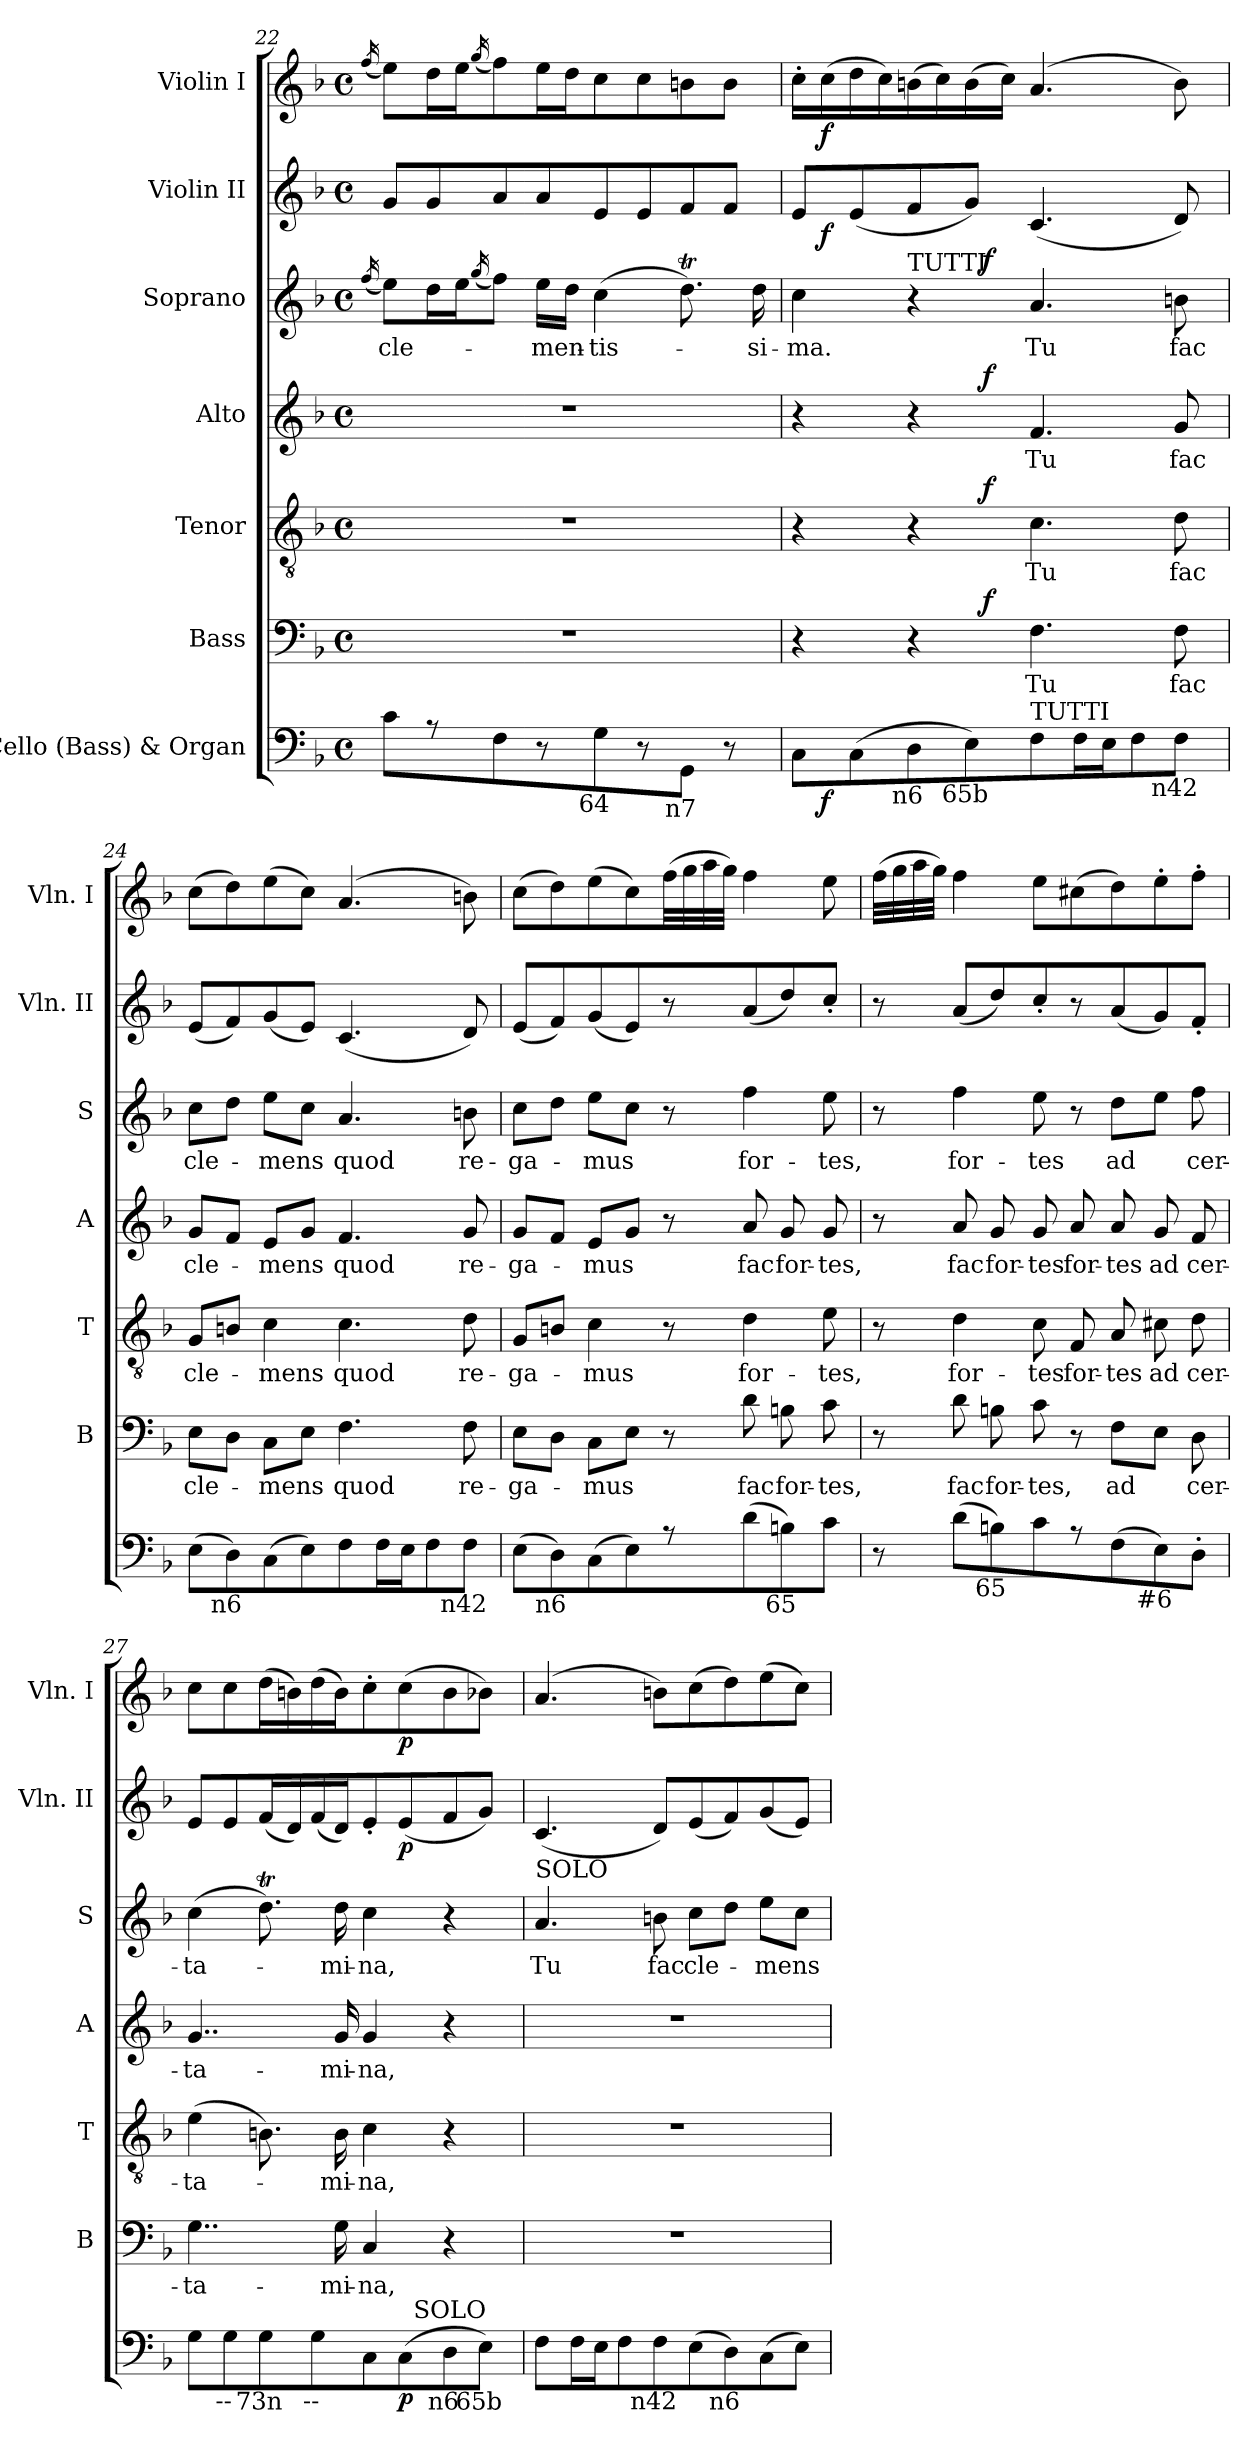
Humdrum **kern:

**kern	**dynam	**kern	**text	**dynam	**kern	**text	**dynam	**kern	**text	**dynam	**kern	**text	**dynam	**kern	**dynam	**kern	**dynam
*part7	*part7	*part6	*part6	*part6	*part5	*part5	*part5	*part4	*part4	*part4	*part3	*part3	*part3	*part2	*part2	*part1	*part1
*staff7	*staff7	*staff6	*staff6	*staff6	*staff5	*staff5	*staff5	*staff4	*staff4	*staff4	*staff3	*staff3	*staff3	*staff2	*staff2	*staff1	*staff1
*I"'Cello (Bass) & Organ	*	*I"Bass	*	*	*I"Tenor	*	*	*I"Alto	*	*	*I"Soprano	*	*	*I"Violin II	*	*I"Violin I	*
*	*	*I'B	*	*	*I'T	*	*	*I'A	*	*	*I'S	*	*	*I'Vln. II	*	*I'Vln. I	*
*clefF4	*	*clefF4	*	*	*clefGv2	*	*	*clefG2	*	*	*clefG2	*	*	*clefG2	*	*clefG2	*
*k[b-]	*	*k[b-]	*	*	*k[b-]	*	*	*k[b-]	*	*	*k[b-]	*	*	*k[b-]	*	*k[b-]	*
*F:	*	*F:	*	*	*F:	*	*	*F:	*	*	*F:	*	*	*F:	*	*F:	*
*M4/4	*	*M4/4	*	*	*M4/4	*	*	*M4/4	*	*	*M4/4	*	*	*M4/4	*	*M4/4	*
*met(c)	*	*met(c)	*	*	*met(c)	*	*	*met(c)	*	*	*met(c)	*	*	*met(c)	*	*met(c)	*
=22	=22	=22	=22	=22	=22	=22	=22	=22	=22	=22	=22	=22	=22	=22	=22	=22	=22
.	.	.	.	.	.	.	.	.	.	.	(<16qff/	.	.	.	.	(<16qff/	.
!	!	!	!	!	!	!	!	!	!	!	!	!LO:LY:b	!	!	!	!	!
8c\L	.	1r	.	.	1r	.	.	1r	.	.	8ee\L)	cle-	.	8g/L	.	8ee\L)	.
8r	.	.	.	.	.	.	.	.	.	.	16dd\L	.	.	8g/	.	16dd\L	.
.	.	.	.	.	.	.	.	.	.	.	16ee\J	.	.	.	.	16ee\J	.
.	.	.	.	.	.	.	.	.	.	.	(<16qgg/	.	.	.	.	(<16qgg/	.
8F\	.	.	.	.	.	.	.	.	.	.	8ff\J)	.	.	8a/	.	8ff\)	.
!	!	!	!	!	!	!	!	!	!	!	!	!LO:LY:b	!	!	!	!	!
8r	.	.	.	.	.	.	.	.	.	.	16ee\LL	-men-	.	8a/	.	16ee\L	.
.	.	.	.	.	.	.	.	.	.	.	16dd\JJ	.	.	.	.	16dd\J	.
!LO:TX:b:cj:t=64	!	!	!	!	!	!	!	!	!	!	!	!	!	!	!	!	!
!	!	!	!	!	!	!	!	!	!	!	!	!LO:LY:b	!	!	!	!	!
8G\	.	.	.	.	.	.	.	.	.	.	(>4cc\	-tis-	.	8e/	.	8cc\	.
8r	.	.	.	.	.	.	.	.	.	.	.	.	.	8e/	.	8cc\	.
!LO:TX:b:cj:t=n7	!	!	!	!	!	!	!	!	!	!	!	!	!	!	!	!	!
8GG\J	.	.	.	.	.	.	.	.	.	.	8.ddT\)	.	.	8f/	.	8bn\	.
8r	.	.	.	.	.	.	.	.	.	.	.	.	.	8f/J	.	8b\J	.
!	!	!	!	!	!	!	!	!	!	!	!	!LO:LY:b	!	!	!	!	!
.	.	.	.	.	.	.	.	.	.	.	16dd\	-si-	.	.	.	.	.
=23	=23	=23	=23	=23	=23	=23	=23	=23	=23	=23	=23	=23	=23	=23	=23	=23	=23
!	!	!	!	!	!	!	!	!	!	!	!	!LO:LY:b	!	!	!	!	!
*^	*	*^	*	*	*^	*	*	*^	*	*	*^	*	*	*^	*	*	*
8C\L	16ryy	.	4r	4ryy	.	.	4r	4ryy	.	.	4r	4ryy	.	.	4cc\	4ryy	-ma.	.	8e/L	16ryy	.	16cc'>\LL	.
!	!	!LO:DY:b	!	!	!	!	!	!	!	!	!	!	!	!	!	!	!	!	!	!	!LO:DY:b	!	!LO:DY:b
.	2...ryy	f	.	.	.	.	.	.	.	.	.	.	.	.	.	.	.	.	.	2...ryy	f	(>16cc\	f
(>8C\	.	.	.	.	.	.	.	.	.	.	.	.	.	.	.	.	.	.	(<8e/	.	.	16dd\	.
.	.	.	.	.	.	.	.	.	.	.	.	.	.	.	.	.	.	.	.	.	.	16cc\)	.
!	!	!	!	!	!	!	!	!	!	!	!	!	!	!	!LO:TX:a:t=TUTTI	!	!	!	!	!	!	!	!
!LO:TX:b:cj:t=n6	!	!	!	!	!	!	!	!	!	!	!	!	!	!	!	!	!	!	!	!	!	!	!
8D\	.	.	4r	8ryy	.	.	4r	8ryy	.	.	4r	8ryy	.	.	4r	8ryy	.	.	8f/	.	.	(>16bn\	.
.	.	.	.	.	.	.	.	.	.	.	.	.	.	.	.	.	.	.	.	.	.	16cc\)	.
!LO:TX:b:cj:t=65b	!	!	!	!	!	!	!	!	!	!	!	!	!	!	!	!	!	!	!	!	!	!	!
8E\)	.	.	.	32ryy	.	.	.	32ryy	.	.	.	32ryy	.	.	.	32ryy	.	.	8g/J)	.	.	(>16b\	.
!	!	!	!	!	!	!LO:DY:b	!	!	!	!LO:DY:b	!	!	!	!LO:DY:b	!	!	!	!LO:DY:b	!	!	!	!	!
.	.	.	.	2ryy	.	f	.	2ryy	.	f	.	2ryy	.	f	.	2ryy	.	f	.	.	.	.	.
.	.	.	.	.	.	.	.	.	.	.	.	.	.	.	.	.	.	.	.	.	.	16cc\JJ)	.
!LO:TX:a:t=TUTTI	!	!	!	!	!	!	!	!	!	!	!	!	!	!	!	!	!	!	!	!	!	!	!
!	!	!	!	!	!LO:LY:b	!	!	!	!LO:LY:b	!	!	!	!LO:LY:b	!	!	!	!LO:LY:b	!	!	!	!	!	!
8F\	.	.	4.F\	.	Tu	.	4.c\	.	Tu	.	4.f/	.	Tu	.	4.a/	.	Tu	.	(<4.c/	.	.	(>4.a/	.
16F\L	.	.	.	.	.	.	.	.	.	.	.	.	.	.	.	.	.	.	.	.	.	.	.
16E\J	.	.	.	.	.	.	.	.	.	.	.	.	.	.	.	.	.	.	.	.	.	.	.
8F\	.	.	.	.	.	.	.	.	.	.	.	.	.	.	.	.	.	.	.	.	.	.	.
!LO:TX:b:cj:t=n42	!	!	!	!	!	!	!	!	!	!	!	!	!	!	!	!	!	!	!	!	!	!	!
!	!	!	!	!	!LO:LY:b	!	!	!	!LO:LY:b	!	!	!	!LO:LY:b	!	!	!	!LO:LY:b	!	!	!	!	!	!
8F\J	.	.	8F\	.	fac	.	8d\	.	fac	.	8g/	.	fac	.	8bn\	.	fac	.	8d/)	.	.	8b\)	.
.	.	.	.	16.ryy	.	.	.	16.ryy	.	.	.	16.ryy	.	.	.	16.ryy	.	.	.	.	.	.	.
=24	=24	=24	=24	=24	=24	=24	=24	=24	=24	=24	=24	=24	=24	=24	=24	=24	=24	=24	=24	=24	=24	=24	=24
!	!	!	!	!	!LO:LY:b	!	!	!	!LO:LY:b	!	!	!	!LO:LY:b	!	!	!	!LO:LY:b	!	!	!	!	!	!
*v	*v	*	*	*	*	*	*v	*v	*	*	*v	*v	*	*	*v	*v	*	*	*v	*v	*	*	*
*	*	*v	*v	*	*	*	*	*	*	*	*	*	*	*	*	*	*	*
(>8E\L	.	8E\L	cle-	.	8G/L	cle-	.	8g/L	cle-	.	8cc\L	cle-	.	(<8e/L	.	(>8cc\L	.
!LO:TX:b:cj:t=n6	!	!	!	!	!	!	!	!	!	!	!	!	!	!	!	!	!
8D\)	.	8D\J	.	.	8Bn/J	.	.	8f/J	.	.	8dd\J	.	.	8f/)	.	8dd\)	.
!	!	!	!LO:LY:b	!	!	!LO:LY:b	!	!	!LO:LY:b	!	!	!LO:LY:b	!	!	!	!	!
(>8C\	.	8C\L	-mens	.	4c\	-mens	.	8e/L	-mens	.	8ee\L	-mens	.	(<8g/	.	(>8ee\	.
8E\)	.	8E\J	.	.	.	.	.	8g/J	.	.	8cc\J	.	.	8e/J)	.	8cc\J)	.
!	!	!	!LO:LY:b	!	!	!LO:LY:b	!	!	!LO:LY:b	!	!	!LO:LY:b	!	!	!	!	!
8F\	.	4.F\	quod	.	4.c\	quod	.	4.f/	quod	.	4.a/	quod	.	(<4.c/	.	(>4.a/	.
16F\L	.	.	.	.	.	.	.	.	.	.	.	.	.	.	.	.	.
16E\J	.	.	.	.	.	.	.	.	.	.	.	.	.	.	.	.	.
8F\	.	.	.	.	.	.	.	.	.	.	.	.	.	.	.	.	.
!LO:TX:b:cj:t=n42	!	!	!	!	!	!	!	!	!	!	!	!	!	!	!	!	!
!	!	!	!LO:LY:b	!	!	!LO:LY:b	!	!	!LO:LY:b	!	!	!LO:LY:b	!	!	!	!	!
8F\J	.	8F\	re-	.	8d\	re-	.	8g/	re-	.	8bn\	re-	.	8d/)	.	8bn\)	.
!!LO:PB:g=z
=25	=25	=25	=25	=25	=25	=25	=25	=25	=25	=25	=25	=25	=25	=25	=25	=25	=25
!	!	!	!LO:LY:b	!	!	!LO:LY:b	!	!	!LO:LY:b	!	!	!LO:LY:b	!	!	!	!	!
(>8E\L	.	8E\L	-ga-	.	8G/L	-ga-	.	8g/L	-ga-	.	8cc\L	-ga-	.	(<8e/L	.	(>8cc\L	.
!LO:TX:b:cj:t=n6	!	!	!	!	!	!	!	!	!	!	!	!	!	!	!	!	!
8D\)	.	8D\J	.	.	8Bn/J	.	.	8f/J	.	.	8dd\J	.	.	8f/)	.	8dd\)	.
!	!	!	!LO:LY:b	!	!	!LO:LY:b	!	!	!LO:LY:b	!	!	!LO:LY:b	!	!	!	!	!
(>8C\	.	8C\L	-mus	.	4c\	-mus	.	8e/L	-mus	.	8ee\L	-mus	.	(<8g/	.	(>8ee\	.
8E\)	.	8E\J	.	.	.	.	.	8g/J	.	.	8cc\J	.	.	8e/)	.	8cc\)	.
8r	.	8r	.	.	8r	.	.	8r	.	.	8r	.	.	8r	.	(>32ff\LL	.
.	.	.	.	.	.	.	.	.	.	.	.	.	.	.	.	32gg\	.
.	.	.	.	.	.	.	.	.	.	.	.	.	.	.	.	32aa\	.
.	.	.	.	.	.	.	.	.	.	.	.	.	.	.	.	32gg\JJJ)	.
!	!	!	!LO:LY:b	!	!	!LO:LY:b	!	!	!LO:LY:b	!	!	!LO:LY:b	!	!	!	!	!
(>8d\	.	8d\	fac	.	4d\	for-	.	8a/	fac	.	4ff\	for-	.	(<8a/	.	4ff\	.
!LO:TX:b:cj:t=65	!	!	!	!	!	!	!	!	!	!	!	!	!	!	!	!	!
!	!	!	!LO:LY:b	!	!	!	!	!	!LO:LY:b	!	!	!	!	!	!	!	!
8Bn\)	.	8Bn\	for-	.	.	.	.	8g/	for-	.	.	.	.	8dd/)	.	.	.
!	!	!	!LO:LY:b	!	!	!LO:LY:b	!	!	!LO:LY:b	!	!	!LO:LY:b	!	!	!	!	!
8c\J	.	8c\	-tes,	.	8e\	-tes,	.	8g/	-tes,	.	8ee\	-tes,	.	8cc'</J	.	8ee\	.
=26	=26	=26	=26	=26	=26	=26	=26	=26	=26	=26	=26	=26	=26	=26	=26	=26	=26
8r	.	8r	.	.	8r	.	.	8r	.	.	8r	.	.	8r	.	(>32ff\LLL	.
.	.	.	.	.	.	.	.	.	.	.	.	.	.	.	.	32gg\	.
.	.	.	.	.	.	.	.	.	.	.	.	.	.	.	.	32aa\	.
.	.	.	.	.	.	.	.	.	.	.	.	.	.	.	.	32gg\JJJ)	.
!	!	!	!LO:LY:b	!	!	!LO:LY:b	!	!	!LO:LY:b	!	!	!LO:LY:b	!	!	!	!	!
(>8d\L	.	8d\	fac	.	4d\	for-	.	8a/	fac	.	4ff\	for-	.	(<8a/L	.	4ff\	.
!LO:TX:b:cj:t=65	!	!	!	!	!	!	!	!	!	!	!	!	!	!	!	!	!
!	!	!	!LO:LY:b	!	!	!	!	!	!LO:LY:b	!	!	!	!	!	!	!	!
8Bn\)	.	8Bn\	for-	.	.	.	.	8g/	for-	.	.	.	.	8dd/)	.	.	.
!	!	!	!LO:LY:b	!	!	!LO:LY:b	!	!	!LO:LY:b	!	!	!LO:LY:b	!	!	!	!	!
8c\	.	8c\	-tes,	.	8c\	-tes	.	8g/	-tes	.	8ee\	-tes	.	8cc'</	.	8ee\L	.
!	!	!	!	!	!	!LO:LY:b	!	!	!LO:LY:b	!	!	!	!	!	!	!	!
8r	.	8r	.	.	8F/	for-	.	8a/	for-	.	8r	.	.	8r	.	(>8cc#X\	.
!	!	!	!LO:LY:b	!	!	!LO:LY:b	!	!	!LO:LY:b	!	!	!LO:LY:b	!	!	!	!	!
(>8F\	.	8F\L	ad	.	8A/	-tes	.	8a/	-tes	.	8dd\L	ad	.	(<8a/	.	8dd\)	.
!LO:TX:b:cj:t=#6	!	!	!	!	!	!	!	!	!	!	!	!	!	!	!	!	!
!	!	!	!	!	!	!LO:LY:b	!	!	!LO:LY:b	!	!	!	!	!	!	!	!
8E\)	.	8E\J	.	.	8c#X\	ad	.	8g/	ad	.	8ee\J	.	.	8g/)	.	8ee'>\	.
!	!	!	!LO:LY:b	!	!	!LO:LY:b	!	!	!LO:LY:b	!	!	!LO:LY:b	!	!	!	!	!
8D'>\J	.	8D\	cer-	.	8d\	cer-	.	8f/	cer-	.	8ff\	cer-	.	8f'</J	.	8ff'>\J	.
=27	=27	=27	=27	=27	=27	=27	=27	=27	=27	=27	=27	=27	=27	=27	=27	=27	=27
!LO:TX:b:cj:t=64n	!	!	!	!	!	!	!	!	!	!	!	!	!	!	!	!	!
!	!	!	!LO:LY:b	!	!	!LO:LY:b	!	!	!LO:LY:b	!	!	!LO:LY:b	!	!	!	!	!
*^	*	*	*	*	*	*	*	*	*	*	*	*	*	*	*	*	*
8G\L	2ryy	.	4..G\	-ta-	.	(>4e\	-ta-	.	4..g/	-ta-	.	(>4cc\	-ta-	.	8e/L	.	8cc\L	.
!LO:TX:b:cj:t=--	!	!	!	!	!	!	!	!	!	!	!	!	!	!	!	!	!	!
8G\	.	.	.	.	.	.	.	.	.	.	.	.	.	.	8e/	.	8cc\	.
!LO:TX:b:cj:t=73n	!	!	!	!	!	!	!	!	!	!	!	!	!	!	!	!	!	!
8G\	.	.	.	.	.	8.Bn\)	.	.	.	.	.	8.ddT\)	.	.	(<16f/L	.	(>16dd\L	.
.	.	.	.	.	.	.	.	.	.	.	.	.	.	.	16d/)	.	16bn\)	.
!LO:TX:b:cj:t=--	!	!	!	!	!	!	!	!	!	!	!	!	!	!	!	!	!	!
8G\	.	.	.	.	.	.	.	.	.	.	.	.	.	.	(<16f/	.	(>16dd\	.
!	!	!	!	!LO:LY:b	!	!	!LO:LY:b	!	!	!LO:LY:b	!	!	!LO:LY:b	!	!	!	!	!
.	.	.	16G\	-mi-	.	16B\	-mi-	.	16g/	-mi-	.	16dd\	-mi-	.	16d/J)	.	16b\J)	.
!	!	!	!	!LO:LY:b	!	!	!LO:LY:b	!	!	!LO:LY:b	!	!	!LO:LY:b	!	!	!	!	!
8C\	8ryy	.	4C/	-na,	.	4c\	-na,	.	4g/	-na,	.	4cc\	-na,	.	8e'</	.	8cc'>\	.
!	!	!LO:DY:b	!	!	!	!	!	!	!	!	!	!	!	!	!	!LO:DY:b	!	!LO:DY:b
(>8C\	32ryy	p	.	.	.	.	.	.	.	.	.	.	.	.	(<8e/	p	(>8cc\	p
!	!LO:TX:a:t=SOLO	!	!	!	!	!	!	!	!	!	!	!	!	!	!	!	!	!
.	4ryy	.	.	.	.	.	.	.	.	.	.	.	.	.	.	.	.	.
!LO:TX:b:cj:t=n6	!	!	!	!	!	!	!	!	!	!	!	!	!	!	!	!	!	!
8D\	.	.	4r	.	.	4r	.	.	4r	.	.	4r	.	.	8f/	.	8b\	.
!LO:TX:b:cj:t=65b	!	!	!	!	!	!	!	!	!	!	!	!	!	!	!	!	!	!
8E\J)	.	.	.	.	.	.	.	.	.	.	.	.	.	.	8g/J)	.	8b-X\J)	.
.	16.ryy	.	.	.	.	.	.	.	.	.	.	.	.	.	.	.	.	.
=28	=28	=28	=28	=28	=28	=28	=28	=28	=28	=28	=28	=28	=28	=28	=28	=28	=28	=28
!	!	!	!	!	!	!	!	!	!	!	!	!LO:TX:a:t=SOLO	!	!	!	!	!	!
!	!	!	!	!	!	!	!	!	!	!	!	!	!LO:LY:b	!	!	!	!	!
*v	*v	*	*	*	*	*	*	*	*	*	*	*	*	*	*	*	*	*
8F\L	.	1r	.	.	1r	.	.	1r	.	.	4.a/	Tu	.	(<4.c/	.	(>4.a/	.
16F\L	.	.	.	.	.	.	.	.	.	.	.	.	.	.	.	.	.
16E\J	.	.	.	.	.	.	.	.	.	.	.	.	.	.	.	.	.
8F\	.	.	.	.	.	.	.	.	.	.	.	.	.	.	.	.	.
!LO:TX:b:cj:t=n42	!	!	!	!	!	!	!	!	!	!	!	!	!	!	!	!	!
!	!	!	!	!	!	!	!	!	!	!	!	!LO:LY:b	!	!	!	!	!
8F\	.	.	.	.	.	.	.	.	.	.	8bn\	fac	.	8d/L)	.	8bn\L)	.
!	!	!	!	!	!	!	!	!	!	!	!	!LO:LY:b	!	!	!	!	!
(>8E\	.	.	.	.	.	.	.	.	.	.	8cc\L	cle-	.	(<8e/	.	(>8cc\	.
!LO:TX:b:cj:t=n6	!	!	!	!	!	!	!	!	!	!	!	!	!	!	!	!	!
8D\)	.	.	.	.	.	.	.	.	.	.	8dd\J	.	.	8f/)	.	8dd\)	.
!	!	!	!	!	!	!	!	!	!	!	!	!LO:LY:b	!	!	!	!	!
(>8C\	.	.	.	.	.	.	.	.	.	.	8ee\L	-mens	.	(<8g/	.	(>8ee\	.
8E\J)	.	.	.	.	.	.	.	.	.	.	8cc\J	.	.	8e/J)	.	8cc\J)	.
=	=	=	=	=	=	=	=	=	=	=	=	=	=	=	=	=	=
*-	*-	*-	*-	*-	*-	*-	*-	*-	*-	*-	*-	*-	*-	*-	*-	*-	*-
